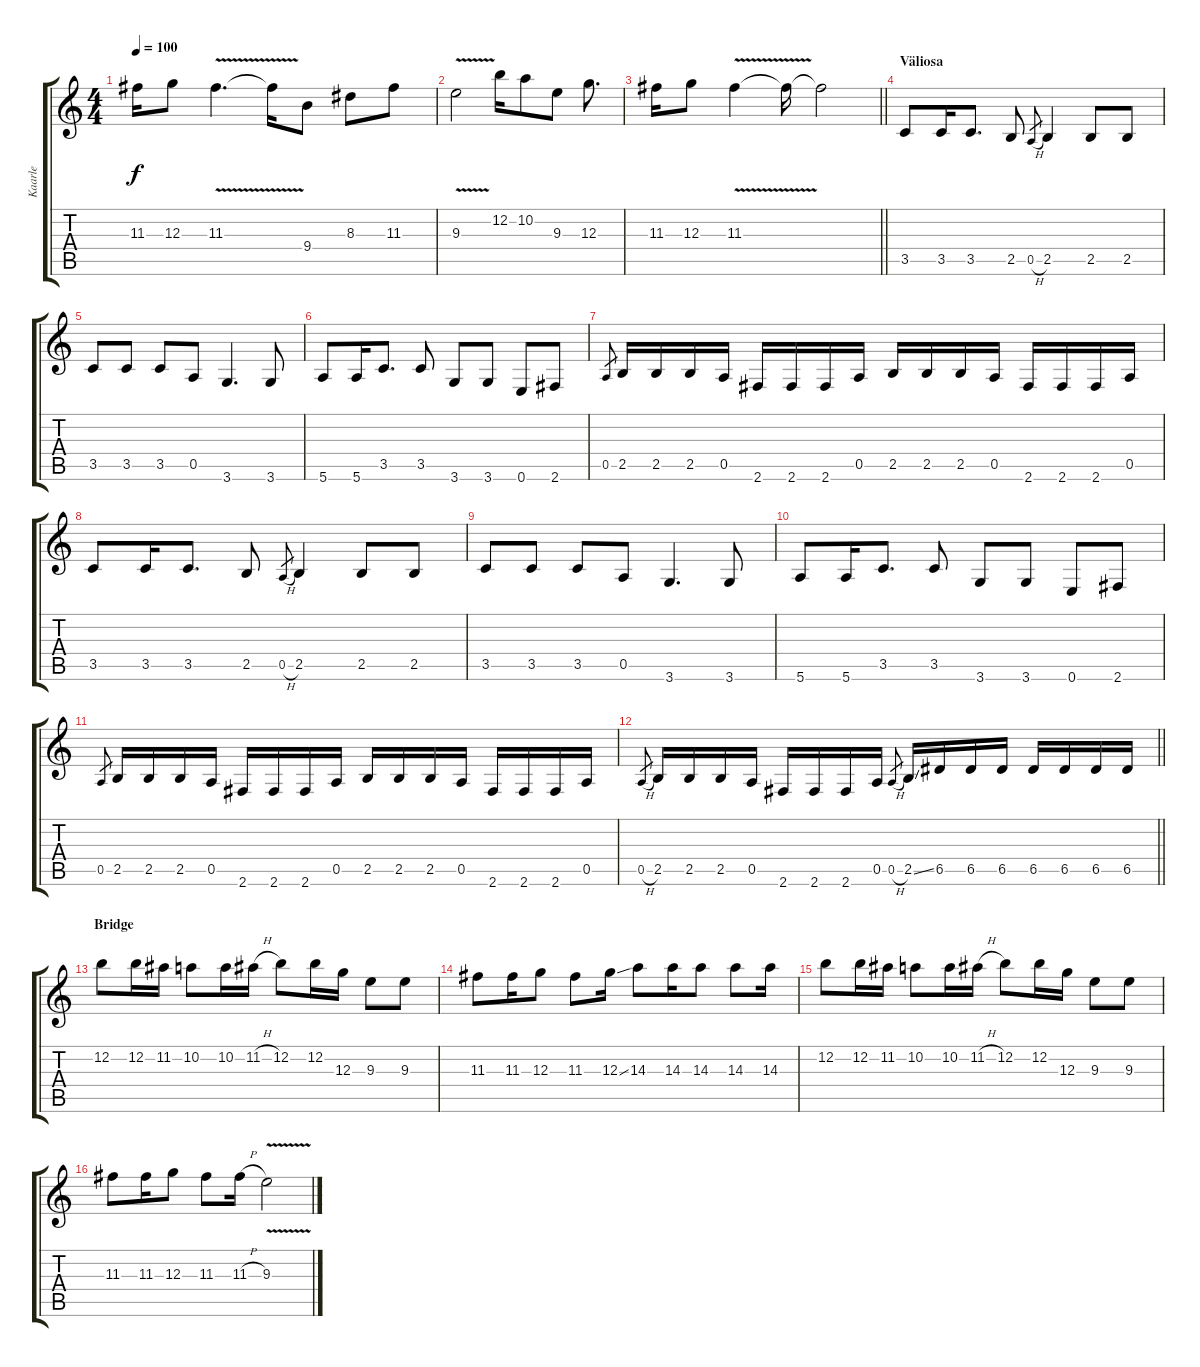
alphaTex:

\track ("Kaarle" "Kaarle") {instrument overdrivenguitar}
\staff {score tabs}
\tuning (E4 B3 G3 D3 A2 E2) {hide}
\ts (4 4)
\tempo 100
\clef g2
\ks c
11.3.16{dy f} 12.3.8 11.3{v}.4{d} 11.3{t}.16 9.4.8 8.3.8 11.3.8 |
9.3{v}.2 12.2.16 10.2.8 9.3.8 12.3.8{d} |
\barLineRight lightlight
11.3.16 12.3.8 11.3{v}.4 11.3{t}.16 11.3{t}.2 |
\section ("" "Väliosa")
3.5.8 3.5.16 3.5.8{d} 2.5.8 0.5{h}.8{gr} 2.5.4 2.5.8 2.5.8 |
3.5.8 3.5.8 3.5.8 0.5.8 3.6.4{d} 3.6.8 |
5.6.8 5.6.16 3.5.8{d} 3.5.8 3.6.8 3.6.8 0.6.8 2.6.8 |
0.5.8{gr} 2.5.16 2.5.16 2.5.16 0.5.16 2.6.16 2.6.16 2.6.16 0.5.16 2.5.16 2.5.16 2.5.16 0.5.16 2.6.16 2.6.16 2.6.16 0.5.16 |
3.5.8 3.5.16 3.5.8{d} 2.5.8 0.5{h}.8{gr} 2.5.4 2.5.8 2.5.8 |
3.5.8 3.5.8 3.5.8 0.5.8 3.6.4{d} 3.6.8 |
5.6.8 5.6.16 3.5.8{d} 3.5.8 3.6.8 3.6.8 0.6.8 2.6.8 |
0.5.8{gr} 2.5.16 2.5.16 2.5.16 0.5.16 2.6.16 2.6.16 2.6.16 0.5.16 2.5.16 2.5.16 2.5.16 0.5.16 2.6.16 2.6.16 2.6.16 0.5.16 |
\barLineRight lightlight
0.5{h}.8{gr} 2.5.16 2.5.16 2.5.16 0.5.16 2.6.16 2.6.16 2.6.16 0.5.16 0.5{h}.8{gr} 2.5{ss}.16 6.5.16 6.5.16 6.5.16 6.5.16 6.5.16 6.5.16 6.5.16 |
\section ("" "Bridge")
12.2.8 12.2.16 11.2.16 10.2.8 10.2.16 11.2{h}.16 12.2.8 12.2.16 12.3.16 9.3.8 9.3.8 |
11.3.8 11.3.16 12.3.8 11.3.8 12.3{ss}.16 14.3.8 14.3.16 14.3.8 14.3.8 14.3.16 |
12.2.8 12.2.16 11.2.16 10.2.8 10.2.16 11.2{h}.16 12.2.8 12.2.16 12.3.16 9.3.8 9.3.8 |
11.3.8 11.3.16 12.3.8 11.3.8 11.3{h}.16 9.3{v}.2
